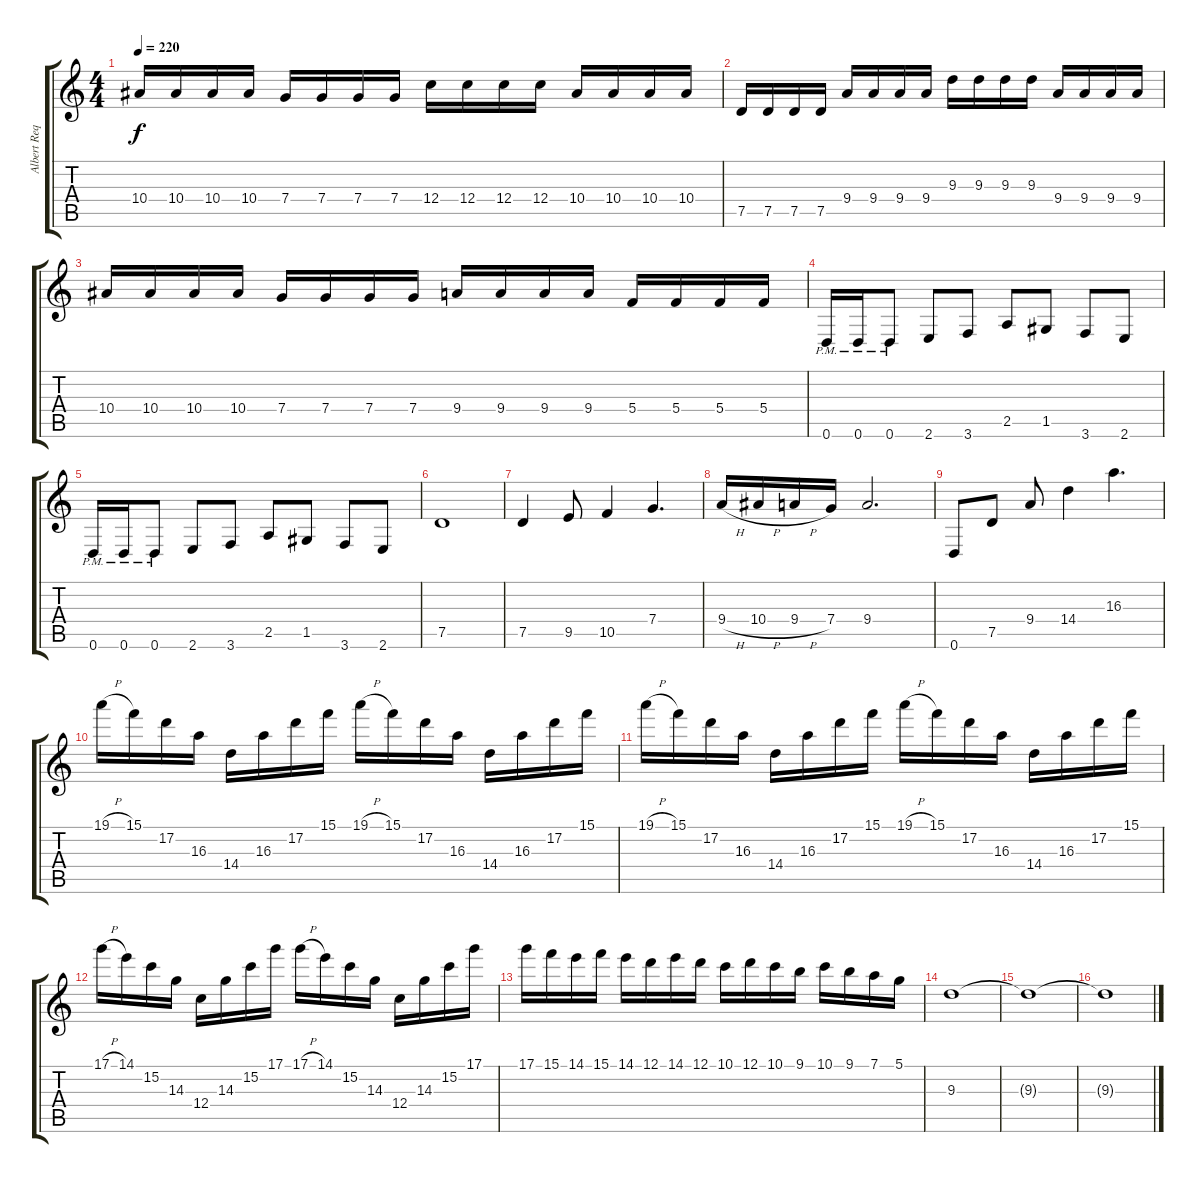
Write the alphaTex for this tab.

\track ("Albert Requena" "Albert Req") {instrument distortionguitar}
\staff {score tabs}
\tuning (D4 A3 F3 C3 G2 D2) {hide}
\ts (4 4)
\tempo 220
\clef g2
\ks c
10.4.16{dy f} 10.4.16 10.4.16 10.4.16 7.4.16 7.4.16 7.4.16 7.4.16 12.4.16 12.4.16 12.4.16 12.4.16 10.4.16 10.4.16 10.4.16 10.4.16 |
7.5.16 7.5.16 7.5.16 7.5.16 9.4.16 9.4.16 9.4.16 9.4.16 9.3.16 9.3.16 9.3.16 9.3.16 9.4.16 9.4.16 9.4.16 9.4.16 |
10.4.16 10.4.16 10.4.16 10.4.16 7.4.16 7.4.16 7.4.16 7.4.16 9.4.16 9.4.16 9.4.16 9.4.16 5.4.16 5.4.16 5.4.16 5.4.16 |
0.6{pm}.16 0.6{pm}.16 0.6{pm}.8 2.6.8 3.6.8 2.5.8 1.5.8 3.6.8 2.6.8 |
0.6{pm}.16 0.6{pm}.16 0.6{pm}.8 2.6.8 3.6.8 2.5.8 1.5.8 3.6.8 2.6.8 |
7.5.1 |
7.5.4 9.5.8 10.5.4 7.4.4{d} |
9.4{h}.16 10.4{h}.16 9.4{h}.16 7.4.16 9.4.2{d} |
0.6.8 7.5.8 9.4.8 14.4.4 16.3.4{d} |
19.1{h}.16 15.1.16 17.2.16 16.3.16 14.4.16 16.3.16 17.2.16 15.1.16 19.1{h}.16 15.1.16 17.2.16 16.3.16 14.4.16 16.3.16 17.2.16 15.1.16 |
19.1{h}.16 15.1.16 17.2.16 16.3.16 14.4.16 16.3.16 17.2.16 15.1.16 19.1{h}.16 15.1.16 17.2.16 16.3.16 14.4.16 16.3.16 17.2.16 15.1.16 |
17.1{h}.16 14.1.16 15.2.16 14.3.16 12.4.16 14.3.16 15.2.16 17.1.16 17.1{h}.16 14.1.16 15.2.16 14.3.16 12.4.16 14.3.16 15.2.16 17.1.16 |
17.1.16 15.1.16 14.1.16 15.1.16 14.1.16 12.1.16 14.1.16 12.1.16 10.1.16 12.1.16 10.1.16 9.1.16 10.1.16 9.1.16 7.1.16 5.1.16 |
9.3.1 |
9.3{t}.1 |
9.3{t}.1
